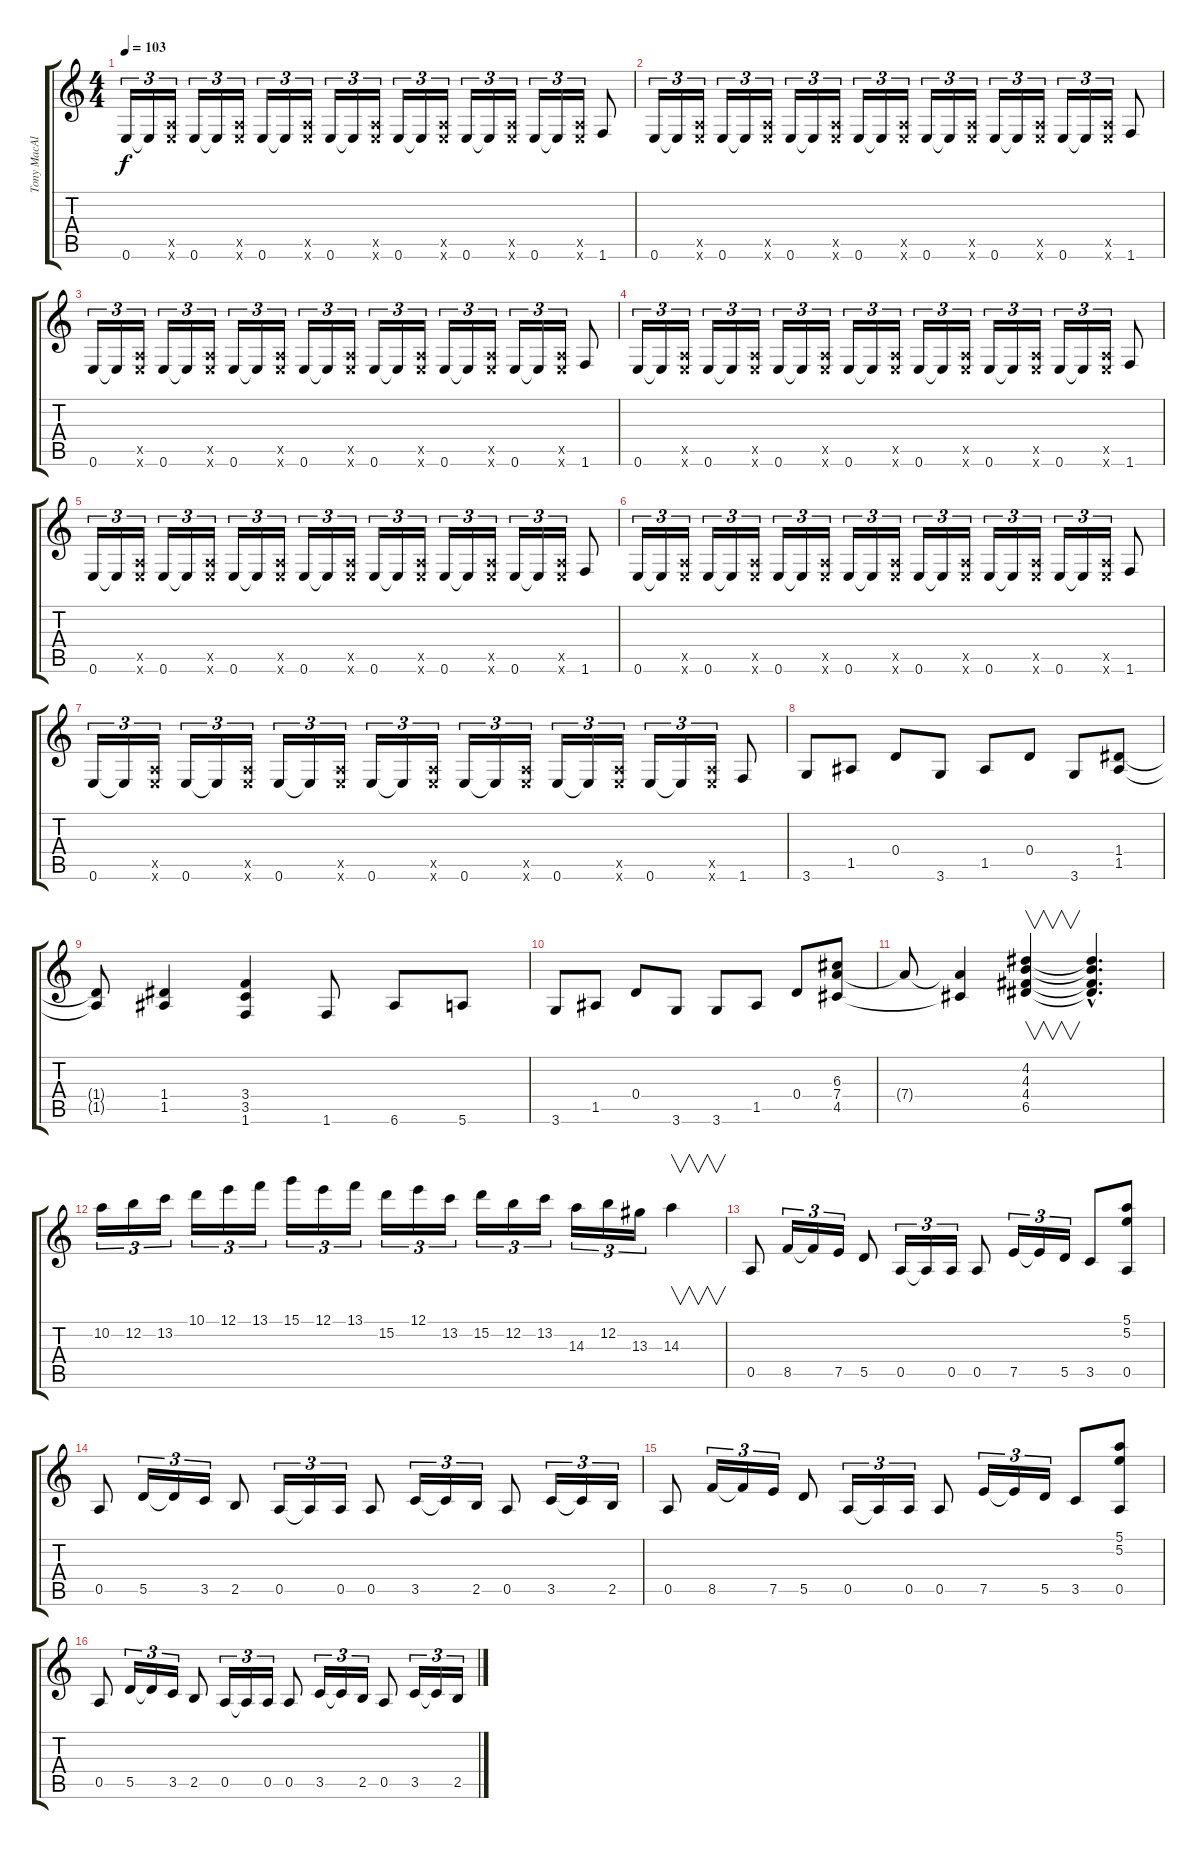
\track ("Tony MacAlpine" "Tony MacAl") {instrument overdrivenguitar}
\staff {score tabs}
\tuning (E4 B3 G3 D3 A2 E2) {hide}
\ts (4 4)
\tempo 103
\clef g2
\ks c
0.6.16{tu (3 2) dy f} 0.6{t}.16{tu (3 2)} (0.5{x} 0.6{x}).16{tu (3 2)} 0.6.16{tu (3 2)} 0.6{t}.16{tu (3 2)} (0.5{x} 0.6{x}).16{tu (3 2)} 0.6.16{tu (3 2)} 0.6{t}.16{tu (3 2)} (0.5{x} 0.6{x}).16{tu (3 2)} 0.6.16{tu (3 2)} 0.6{t}.16{tu (3 2)} (0.5{x} 0.6{x}).16{tu (3 2)} 0.6.16{tu (3 2)} 0.6{t}.16{tu (3 2)} (0.5{x} 0.6{x}).16{tu (3 2)} 0.6.16{tu (3 2)} 0.6{t}.16{tu (3 2)} (0.5{x} 0.6{x}).16{tu (3 2)} 0.6.16{tu (3 2)} 0.6{t}.16{tu (3 2)} (0.5{x} 0.6{x}).16{tu (3 2)} 1.6.8 |
0.6.16{tu (3 2)} 0.6{t}.16{tu (3 2)} (0.5{x} 0.6{x}).16{tu (3 2)} 0.6.16{tu (3 2)} 0.6{t}.16{tu (3 2)} (0.5{x} 0.6{x}).16{tu (3 2)} 0.6.16{tu (3 2)} 0.6{t}.16{tu (3 2)} (0.5{x} 0.6{x}).16{tu (3 2)} 0.6.16{tu (3 2)} 0.6{t}.16{tu (3 2)} (0.5{x} 0.6{x}).16{tu (3 2)} 0.6.16{tu (3 2)} 0.6{t}.16{tu (3 2)} (0.5{x} 0.6{x}).16{tu (3 2)} 0.6.16{tu (3 2)} 0.6{t}.16{tu (3 2)} (0.5{x} 0.6{x}).16{tu (3 2)} 0.6.16{tu (3 2)} 0.6{t}.16{tu (3 2)} (0.5{x} 0.6{x}).16{tu (3 2)} 1.6.8 |
0.6.16{tu (3 2)} 0.6{t}.16{tu (3 2)} (0.5{x} 0.6{x}).16{tu (3 2)} 0.6.16{tu (3 2)} 0.6{t}.16{tu (3 2)} (0.5{x} 0.6{x}).16{tu (3 2)} 0.6.16{tu (3 2)} 0.6{t}.16{tu (3 2)} (0.5{x} 0.6{x}).16{tu (3 2)} 0.6.16{tu (3 2)} 0.6{t}.16{tu (3 2)} (0.5{x} 0.6{x}).16{tu (3 2)} 0.6.16{tu (3 2)} 0.6{t}.16{tu (3 2)} (0.5{x} 0.6{x}).16{tu (3 2)} 0.6.16{tu (3 2)} 0.6{t}.16{tu (3 2)} (0.5{x} 0.6{x}).16{tu (3 2)} 0.6.16{tu (3 2)} 0.6{t}.16{tu (3 2)} (0.5{x} 0.6{x}).16{tu (3 2)} 1.6.8 |
0.6.16{tu (3 2)} 0.6{t}.16{tu (3 2)} (0.5{x} 0.6{x}).16{tu (3 2)} 0.6.16{tu (3 2)} 0.6{t}.16{tu (3 2)} (0.5{x} 0.6{x}).16{tu (3 2)} 0.6.16{tu (3 2)} 0.6{t}.16{tu (3 2)} (0.5{x} 0.6{x}).16{tu (3 2)} 0.6.16{tu (3 2)} 0.6{t}.16{tu (3 2)} (0.5{x} 0.6{x}).16{tu (3 2)} 0.6.16{tu (3 2)} 0.6{t}.16{tu (3 2)} (0.5{x} 0.6{x}).16{tu (3 2)} 0.6.16{tu (3 2)} 0.6{t}.16{tu (3 2)} (0.5{x} 0.6{x}).16{tu (3 2)} 0.6.16{tu (3 2)} 0.6{t}.16{tu (3 2)} (0.5{x} 0.6{x}).16{tu (3 2)} 1.6.8 |
0.6.16{tu (3 2)} 0.6{t}.16{tu (3 2)} (0.5{x} 0.6{x}).16{tu (3 2)} 0.6.16{tu (3 2)} 0.6{t}.16{tu (3 2)} (0.5{x} 0.6{x}).16{tu (3 2)} 0.6.16{tu (3 2)} 0.6{t}.16{tu (3 2)} (0.5{x} 0.6{x}).16{tu (3 2)} 0.6.16{tu (3 2)} 0.6{t}.16{tu (3 2)} (0.5{x} 0.6{x}).16{tu (3 2)} 0.6.16{tu (3 2)} 0.6{t}.16{tu (3 2)} (0.5{x} 0.6{x}).16{tu (3 2)} 0.6.16{tu (3 2)} 0.6{t}.16{tu (3 2)} (0.5{x} 0.6{x}).16{tu (3 2)} 0.6.16{tu (3 2)} 0.6{t}.16{tu (3 2)} (0.5{x} 0.6{x}).16{tu (3 2)} 1.6.8 |
0.6.16{tu (3 2)} 0.6{t}.16{tu (3 2)} (0.5{x} 0.6{x}).16{tu (3 2)} 0.6.16{tu (3 2)} 0.6{t}.16{tu (3 2)} (0.5{x} 0.6{x}).16{tu (3 2)} 0.6.16{tu (3 2)} 0.6{t}.16{tu (3 2)} (0.5{x} 0.6{x}).16{tu (3 2)} 0.6.16{tu (3 2)} 0.6{t}.16{tu (3 2)} (0.5{x} 0.6{x}).16{tu (3 2)} 0.6.16{tu (3 2)} 0.6{t}.16{tu (3 2)} (0.5{x} 0.6{x}).16{tu (3 2)} 0.6.16{tu (3 2)} 0.6{t}.16{tu (3 2)} (0.5{x} 0.6{x}).16{tu (3 2)} 0.6.16{tu (3 2)} 0.6{t}.16{tu (3 2)} (0.5{x} 0.6{x}).16{tu (3 2)} 1.6.8 |
0.6.16{tu (3 2)} 0.6{t}.16{tu (3 2)} (0.5{x} 0.6{x}).16{tu (3 2)} 0.6.16{tu (3 2)} 0.6{t}.16{tu (3 2)} (0.5{x} 0.6{x}).16{tu (3 2)} 0.6.16{tu (3 2)} 0.6{t}.16{tu (3 2)} (0.5{x} 0.6{x}).16{tu (3 2)} 0.6.16{tu (3 2)} 0.6{t}.16{tu (3 2)} (0.5{x} 0.6{x}).16{tu (3 2)} 0.6.16{tu (3 2)} 0.6{t}.16{tu (3 2)} (0.5{x} 0.6{x}).16{tu (3 2)} 0.6.16{tu (3 2)} 0.6{t}.16{tu (3 2)} (0.5{x} 0.6{x}).16{tu (3 2)} 0.6.16{tu (3 2)} 0.6{t}.16{tu (3 2)} (0.5{x} 0.6{x}).16{tu (3 2)} 1.6.8 |
3.6.8 1.5.8 0.4.8 3.6.8 1.5.8 0.4.8 3.6.8 (1.4 1.5).8 |
(1.4{t} 1.5{t}).8 (1.4 1.5).4 (3.4 3.5 1.6).4 1.6.8 6.6.8 5.6.8 |
3.6.8 1.5.8 0.4.8 3.6.8 3.6.8 1.5.8 0.4.8 (6.3 7.4 4.5).8 |
7.4{t}.8 (7.4{t} 4.5{t}).4 (4.2 4.3 4.4 6.5).4{v} (4.2{hac t} 4.3{hac t} 4.4{hac t} 6.5{hac t}).4{d} |
10.2.16{tu (3 2)} 12.2.16{tu (3 2)} 13.2.16{tu (3 2)} 10.1.16{tu (3 2)} 12.1.16{tu (3 2)} 13.1.16{tu (3 2)} 15.1.16{tu (3 2)} 12.1.16{tu (3 2)} 13.1.16{tu (3 2)} 15.2.16{tu (3 2)} 12.1.16{tu (3 2)} 13.2.16{tu (3 2)} 15.2.16{tu (3 2)} 12.2.16{tu (3 2)} 13.2.16{tu (3 2)} 14.3.16{tu (3 2)} 12.2.16{tu (3 2)} 13.3.16{tu (3 2)} 14.3.4{v} |
0.5.8 8.5.16{tu (3 2)} 8.5{t}.16{tu (3 2)} 7.5.16{tu (3 2)} 5.5.8 0.5.16{tu (3 2)} 0.5{t}.16{tu (3 2)} 0.5.16{tu (3 2)} 0.5.8 7.5.16{tu (3 2)} 7.5{t}.16{tu (3 2)} 5.5.16{tu (3 2)} 3.5.8 (5.1 5.2 0.5).8 |
0.5.8 5.5.16{tu (3 2)} 5.5{t}.16{tu (3 2)} 3.5.16{tu (3 2)} 2.5.8 0.5.16{tu (3 2)} 0.5{t}.16{tu (3 2)} 0.5.16{tu (3 2)} 0.5.8 3.5.16{tu (3 2)} 3.5{t}.16{tu (3 2)} 2.5.16{tu (3 2)} 0.5.8 3.5.16{tu (3 2)} 3.5{t}.16{tu (3 2)} 2.5.16{tu (3 2)} |
0.5.8 8.5.16{tu (3 2)} 8.5{t}.16{tu (3 2)} 7.5.16{tu (3 2)} 5.5.8 0.5.16{tu (3 2)} 0.5{t}.16{tu (3 2)} 0.5.16{tu (3 2)} 0.5.8 7.5.16{tu (3 2)} 7.5{t}.16{tu (3 2)} 5.5.16{tu (3 2)} 3.5.8 (5.1 5.2 0.5).8 |
0.5.8 5.5.16{tu (3 2)} 5.5{t}.16{tu (3 2)} 3.5.16{tu (3 2)} 2.5.8 0.5.16{tu (3 2)} 0.5{t}.16{tu (3 2)} 0.5.16{tu (3 2)} 0.5.8 3.5.16{tu (3 2)} 3.5{t}.16{tu (3 2)} 2.5.16{tu (3 2)} 0.5.8 3.5.16{tu (3 2)} 3.5{t}.16{tu (3 2)} 2.5.16{tu (3 2)}
